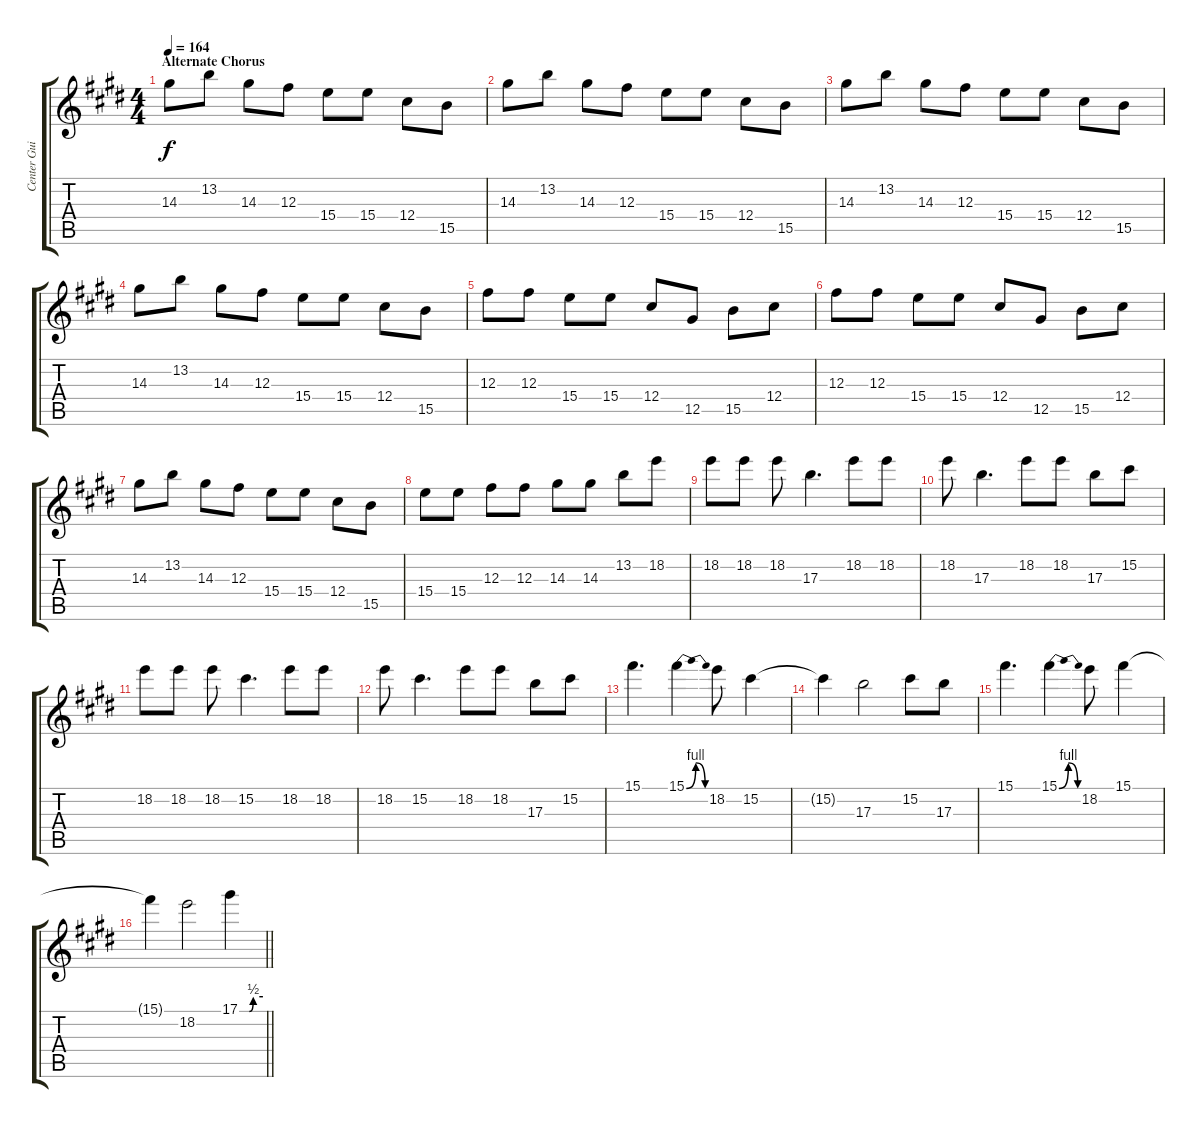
\track ("Center Guitar II" "Center Gui") {instrument distortionguitar}
\staff {score tabs}
\tuning (Eb4 Bb3 Gb3 Db3 Ab2 Db2) {hide}
\ts (4 4)
\section ("" "Alternate Chorus")
\tempo 164
\clef g2
\ks e
14.3.8{dy f} 13.2.8 14.3.8 12.3.8 15.4.8 15.4.8 12.4.8 15.5.8 |
14.3.8 13.2.8 14.3.8 12.3.8 15.4.8 15.4.8 12.4.8 15.5.8 |
14.3.8 13.2.8 14.3.8 12.3.8 15.4.8 15.4.8 12.4.8 15.5.8 |
14.3.8 13.2.8 14.3.8 12.3.8 15.4.8 15.4.8 12.4.8 15.5.8 |
12.3.8 12.3.8 15.4.8 15.4.8 12.4.8 12.5.8 15.5.8 12.4.8 |
12.3.8 12.3.8 15.4.8 15.4.8 12.4.8 12.5.8 15.5.8 12.4.8 |
14.3.8 13.2.8 14.3.8 12.3.8 15.4.8 15.4.8 12.4.8 15.5.8 |
15.4.8 15.4.8 12.3.8 12.3.8 14.3.8 14.3.8 13.2.8 18.2.8 |
18.2.8 18.2.8 18.2.8 17.3.4{d} 18.2.8 18.2.8 |
18.2.8 17.3.4{d} 18.2.8 18.2.8 17.3.8 15.2.8 |
18.2.8 18.2.8 18.2.8 15.2.4{d} 18.2.8 18.2.8 |
18.2.8 15.2.4{d} 18.2.8 18.2.8 17.3.8 15.2.8 |
15.1.4{d} 15.1{be (bendrelease 0 0 15 4 45 4 60 0)}.4 18.2.8 15.2.4 |
15.2{t}.4 17.3.2 15.2.8 17.3.8 |
15.1.4{d} 15.1{be (bendrelease 0 0 15 4 45 4 60 0)}.4 18.2.8 15.1.4 |
\barLineRight lightlight
15.1{t}.4 18.2.2 17.1{be (custom 0 0 25 0 35 2 60 2)}.4
